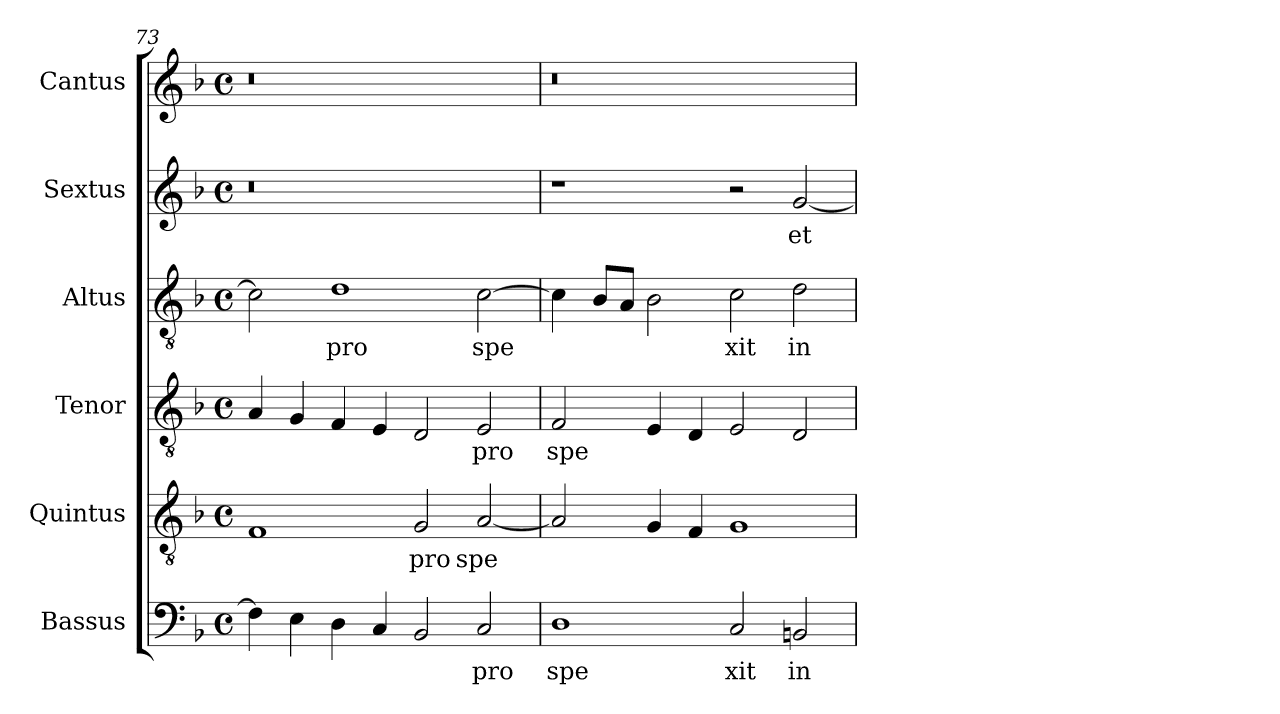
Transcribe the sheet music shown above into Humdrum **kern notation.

**kern	**text	**kern	**text	**kern	**text	**kern	**text	**kern	**text	**kern
*part6	*part6	*part5	*part5	*part4	*part4	*part3	*part3	*part2	*part2	*part1
*staff6	*staff6	*staff5	*staff5	*staff4	*staff4	*staff3	*staff3	*staff2	*staff2	*staff1
*I"Bassus	*	*I"Quintus	*	*I"Tenor	*	*I"Altus	*	*I"Sextus	*	*I"Cantus
*clefF4	*	*clefGv2	*	*clefGv2	*	*clefGv2	*	*clefG2	*	*clefG2
*k[b-]	*	*k[b-]	*	*k[b-]	*	*k[b-]	*	*k[b-]	*	*k[b-]
*F:	*	*F:	*	*F:	*	*F:	*	*F:	*	*F:
*M4/4	*	*M4/4	*	*M4/4	*	*M4/4	*	*M4/4	*	*M4/4
*met(c)	*	*met(c)	*	*met(c)	*	*met(c)	*	*met(c)	*	*met(c)
=73	=73	=73	=73	=73	=73	=73	=73	=73	=73	=73
4F\]	.	1F	.	4A/	.	2c\]	.	0r	.	0r
4E\	.	.	.	4G/	.	.	.	.	.	.
!	!	!	!	!	!	!	!LO:LY:b:cj	!	!	!
4D\	.	.	.	4F/	.	1d	pro	.	.	.
4C/	.	.	.	4E/	.	.	.	.	.	.
!	!	!	!LO:LY:b:cj	!	!	!	!	!	!	!
2BB-/	.	2G/	pro	2D/	.	.	.	.	.	.
!	!LO:LY:b:cj	!	!LO:LY:b	!	!LO:LY:b:cj	!	!LO:LY:b	!	!	!
2C/	pro	[<2A/	spe	2E/	pro	[>2c\	spe	.	.	.
=74	=74	=74	=74	=74	=74	=74	=74	=74	=74	=74
!	!LO:LY:b:cj	!	!	!	!LO:LY:b	!	!	!	!	!
1D	spe	2A/]	.	2F/	spe	4c\]	.	1r	.	0r
.	.	.	.	.	.	8B-/L	.	.	.	.
.	.	.	.	.	.	8A/J	.	.	.	.
.	.	4G/	.	4E/	.	2B-\	.	.	.	.
.	.	4F/	.	4D/	.	.	.	.	.	.
!	!LO:LY:b:cj	!	!	!	!	!	!LO:LY:b:cj	!	!	!
2C/	xit	1G	.	2E/	.	2c\	xit	2r	.	.
!	!LO:LY:b:cj	!	!	!	!	!	!LO:LY:b:cj	!	!LO:LY:b:cj	!
2BBn/	in	.	.	2D/	.	2d\	in	[<2g/	et	.
=	=	=	=	=	=	=	=	=	=	=
*-	*-	*-	*-	*-	*-	*-	*-	*-	*-	*-
